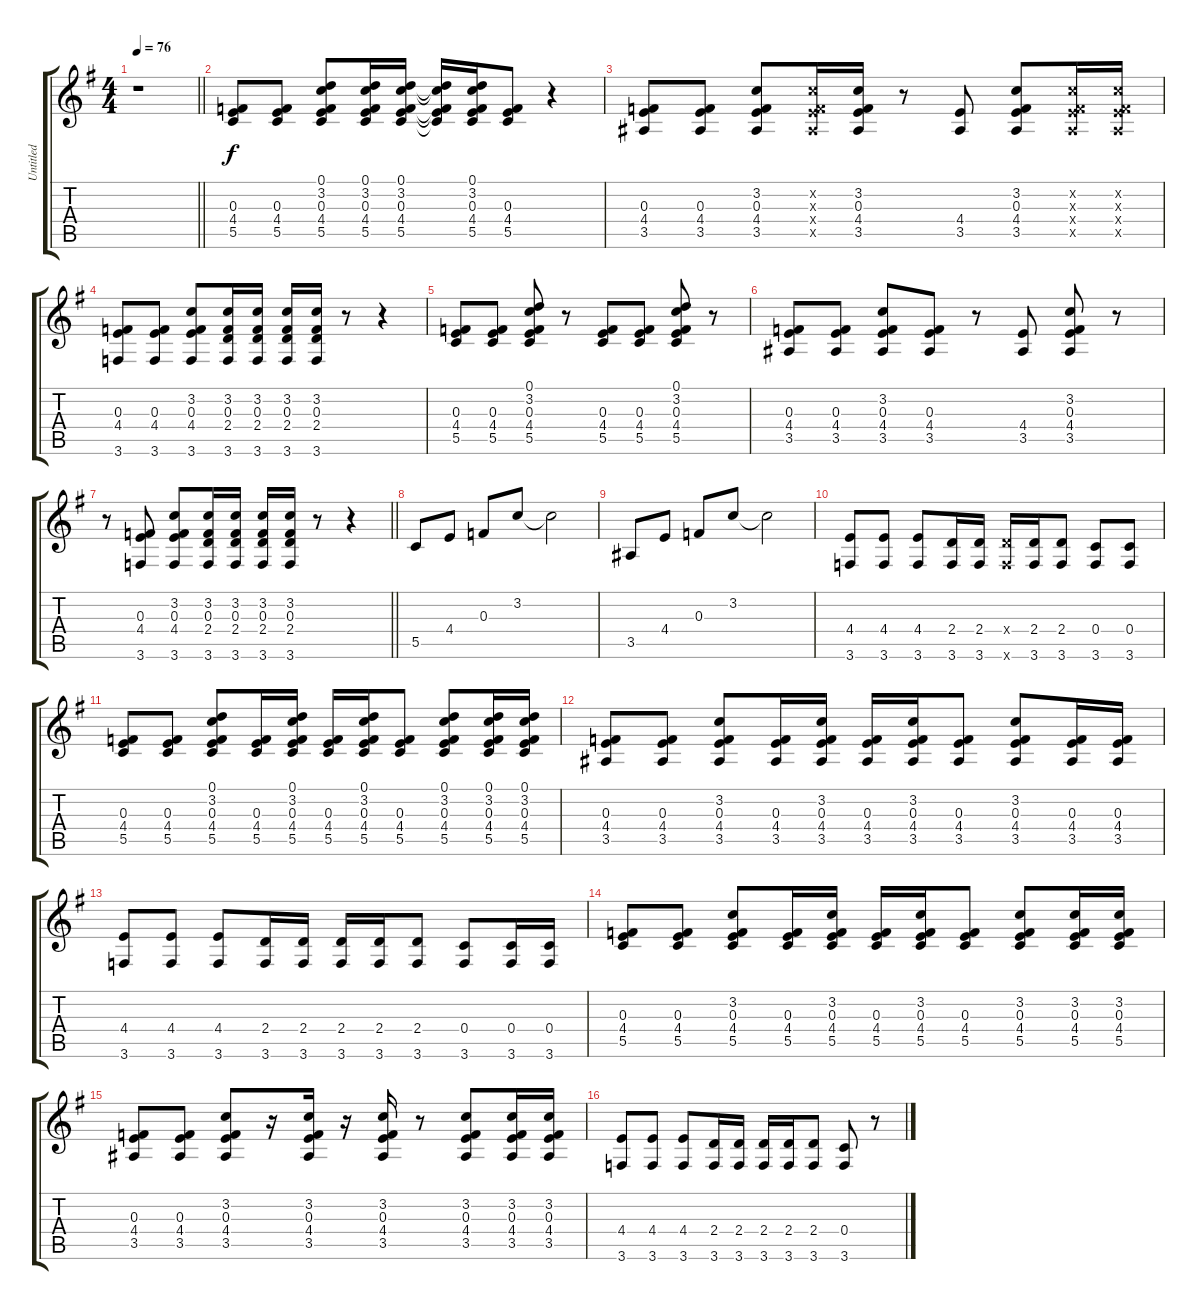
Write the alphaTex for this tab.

\track ("Untitled" "Untitled") {instrument acousticguitarsteel}
\staff {score tabs}
\tuning (D4 A3 F3 C3 G2 D2) {hide}
\ts (4 4)
\tempo 76
\clef g2
\barLineRight lightlight
\ks g
r.1{dy f instrument acousticguitarsteel} |
(0.3 4.4 5.5).8 (0.3 4.4 5.5).8 (0.1 3.2 0.3 4.4 5.5).8 (0.1 3.2 0.3 4.4 5.5).16 (0.1 3.2 0.3 4.4 5.5).16 (0.1{t} 3.2{t} 0.3{t} 4.4{t} 5.5{t}).16 (0.1 3.2 0.3 4.4 5.5).16 (0.3 4.4 5.5).8 r.4 |
(0.3 4.4 3.5).8 (0.3 4.4 3.5).8 (3.2 0.3 4.4 3.5).8 (3.2{x} 0.3{x} 4.4{x} 3.5{x}).16 (3.2 0.3 4.4 3.5).16 r.8 (4.4 3.5).8 (3.2 0.3 4.4 3.5).8 (3.2{x} 0.3{x} 4.4{x} 3.5{x}).16 (3.2{x} 0.3{x} 4.4{x} 3.5{x}).16 |
(0.3 4.4 3.6).8 (0.3 4.4 3.6).8 (3.2 0.3 4.4 3.6).8 (3.2 0.3 2.4 3.6).16 (3.2 0.3 2.4 3.6).16 (3.2 0.3 2.4 3.6).16 (3.2 0.3 2.4 3.6).16 r.8 r.4 |
(0.3 4.4 5.5).8 (0.3 4.4 5.5).8 (0.1 3.2 0.3 4.4 5.5).8 r.8 (0.3 4.4 5.5).8 (0.3 4.4 5.5).8 (0.1 3.2 0.3 4.4 5.5).8 r.8 |
(0.3 4.4 3.5).8 (0.3 4.4 3.5).8 (3.2 0.3 4.4 3.5).8 (0.3 4.4 3.5).8 r.8 (4.4 3.5).8 (3.2 0.3 4.4 3.5).8 r.8 |
\barLineRight lightlight
r.8 (0.3 4.4 3.6).8 (3.2 0.3 4.4 3.6).8 (3.2 0.3 2.4 3.6).16 (3.2 0.3 2.4 3.6).16 (3.2 0.3 2.4 3.6).16 (3.2 0.3 2.4 3.6).16 r.8 r.4 |
\section ("" " ")
5.5.8 4.4.8 0.3.8 3.2.8 3.2{t}.2 |
3.5.8 4.4.8 0.3.8 3.2.8 3.2{t}.2 |
(4.4 3.6).8 (4.4 3.6).8 (4.4 3.6).8 (2.4 3.6).16 (2.4 3.6).16 (2.4{x} 3.6{x}).16 (2.4 3.6).16 (2.4 3.6).8 (0.4 3.6).8 (0.4 3.6).8 |
(0.3 4.4 5.5).8 (0.3 4.4 5.5).8 (0.1 3.2 0.3 4.4 5.5).8 (0.3 4.4 5.5).16 (0.1 3.2 0.3 4.4 5.5).16 (0.3 4.4 5.5).16 (0.1 3.2 0.3 4.4 5.5).16 (0.3 4.4 5.5).8 (0.1 3.2 0.3 4.4 5.5).8 (0.1 3.2 0.3 4.4 5.5).16 (0.1 3.2 0.3 4.4 5.5).16 |
(0.3 4.4 3.5).8 (0.3 4.4 3.5).8 (3.2 0.3 4.4 3.5).8 (0.3 4.4 3.5).16 (3.2 0.3 4.4 3.5).16 (0.3 4.4 3.5).16 (3.2 0.3 4.4 3.5).16 (0.3 4.4 3.5).8 (3.2 0.3 4.4 3.5).8 (0.3 4.4 3.5).16 (0.3 4.4 3.5).16 |
(4.4 3.6).8 (4.4 3.6).8 (4.4 3.6).8 (2.4 3.6).16 (2.4 3.6).16 (2.4 3.6).16 (2.4 3.6).16 (2.4 3.6).8 (0.4 3.6).8 (0.4 3.6).16 (0.4 3.6).16 |
(0.3 4.4 5.5).8 (0.3 4.4 5.5).8 (3.2 0.3 4.4 5.5).8 (0.3 4.4 5.5).16 (3.2 0.3 4.4 5.5).16 (0.3 4.4 5.5).16 (3.2 0.3 4.4 5.5).16 (0.3 4.4 5.5).8 (3.2 0.3 4.4 5.5).8 (3.2 0.3 4.4 5.5).16 (3.2 0.3 4.4 5.5).16 |
(0.3 4.4 3.5).8 (0.3 4.4 3.5).8 (3.2 0.3 4.4 3.5).8 r.16 (3.2 0.3 4.4 3.5).16 r.16 (3.2 0.3 4.4 3.5).16 r.8 (3.2 0.3 4.4 3.5).8 (3.2 0.3 4.4 3.5).16 (3.2 0.3 4.4 3.5).16 |
(4.4 3.6).8 (4.4 3.6).8 (4.4 3.6).8 (2.4 3.6).16 (2.4 3.6).16 (2.4 3.6).16 (2.4 3.6).16 (2.4 3.6).8 (0.4 3.6).8 r.8
